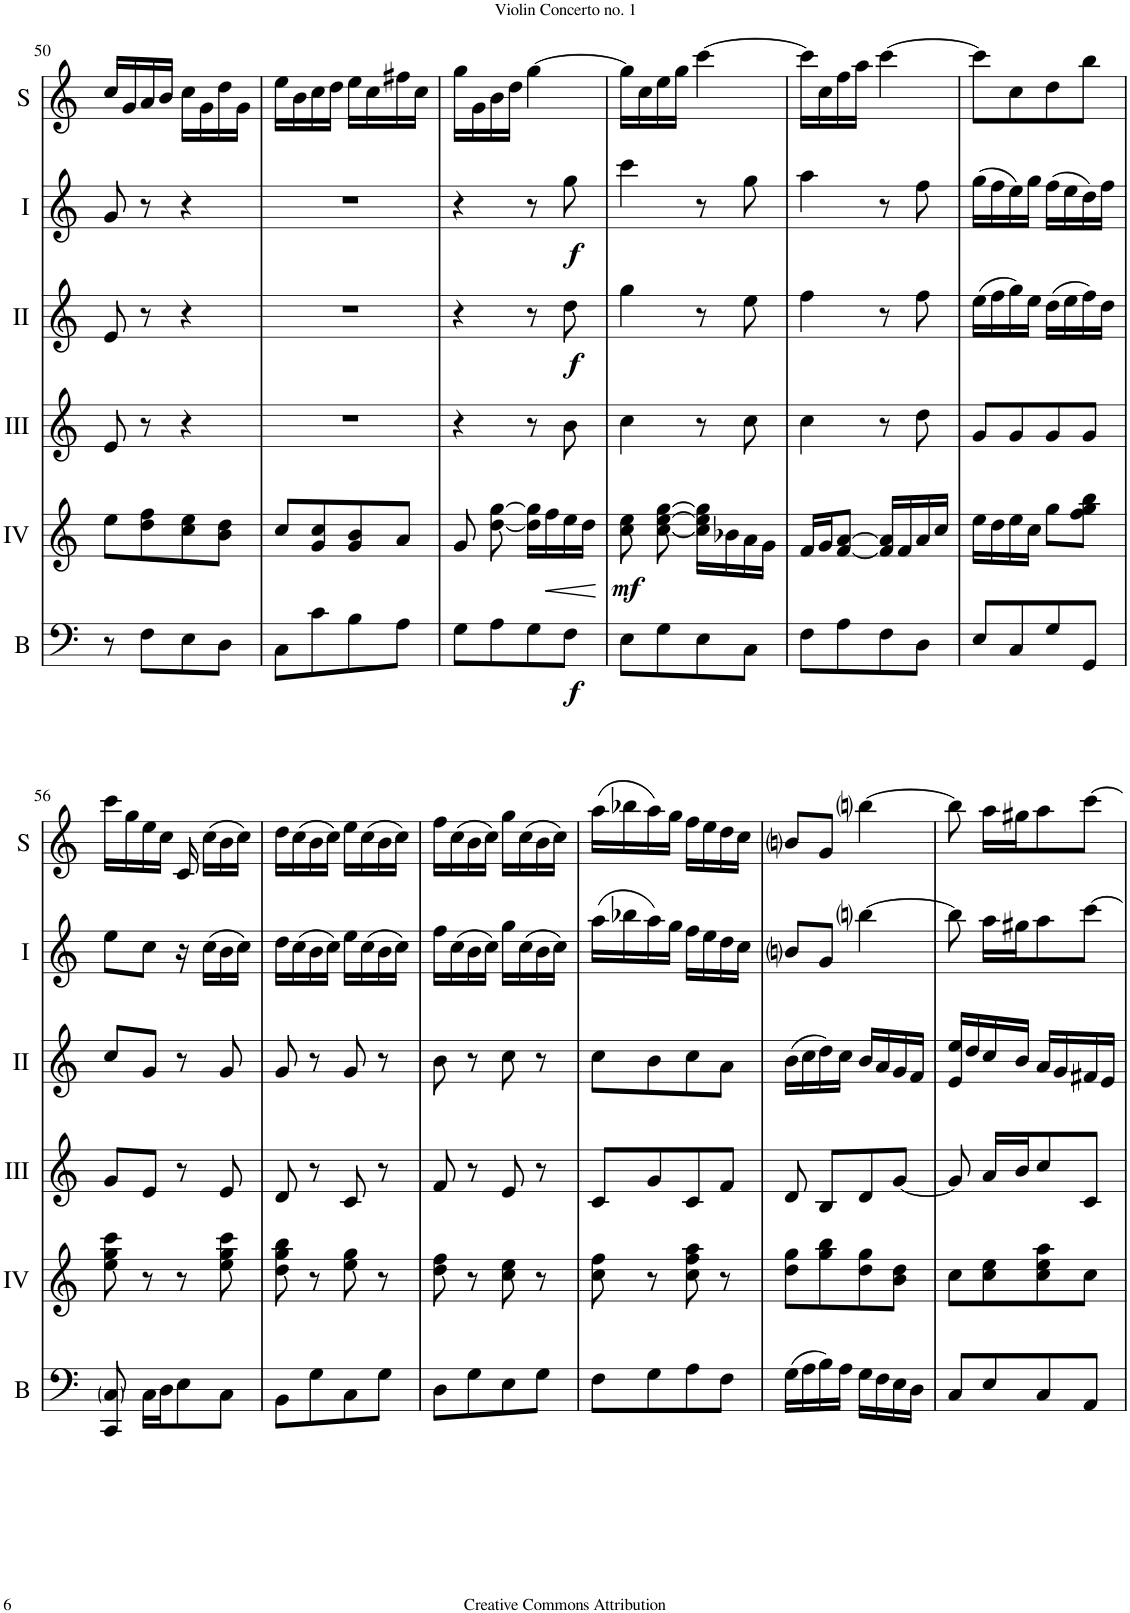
**kern	**dynam	**kern	**dynam	**kern	**kern	**dynam	**kern	**dynam	**kern
*part6	*part6	*part5	*part5	*part4	*part3	*part3	*part2	*part2	*part1
*staff6	*staff6	*staff5	*staff5	*staff4	*staff3	*staff3	*staff2	*staff2	*staff1
*I"Bass	*	*I"Acc. 4	*	*I"Acc. 3	*I"Acc. 2	*	*I"Acc. 1	*	*I"Solo
*I'B	*	*	*	*	*	*	*	*	*I'S
!!LO:PB:g=z
*clefF4	*	*clefG2	*	*clefG2	*clefG2	*	*clefG2	*	*clefG2
*Trd7c12	*	*Trd7c12	*	*	*	*	*	*	*
*k[]	*	*k[]	*	*k[]	*k[]	*	*k[]	*	*k[]
*M2/4	*	*M2/4	*	*M2/4	*M2/4	*	*M2/4	*	*M2/4
=50	=50	=50	=50	=50	=50	=50	=50	=50	=50
8r	.	8ee\L	.	8e/	8e/	.	8g/	.	16cc/LL
.	.	.	.	.	.	.	.	.	16g/
8F\L	.	8dd\ 8ff\	.	8r	8r	.	8r	.	16a/
.	.	.	.	.	.	.	.	.	16b/JJ
8E\	.	8cc\ 8ee\	.	4r	4r	.	4r	.	16cc\LL
.	.	.	.	.	.	.	.	.	16g\
8D\J	.	8b\ 8dd\J	.	.	.	.	.	.	16dd\
.	.	.	.	.	.	.	.	.	16g\JJ
=51	=51	=51	=51	=51	=51	=51	=51	=51	=51
8C\L	.	8cc/L	.	2r	2r	.	2r	.	16ee\LL
.	.	.	.	.	.	.	.	.	16b\
8c\	.	8g/ 8cc/	.	.	.	.	.	.	16cc\
.	.	.	.	.	.	.	.	.	16dd\JJ
8B\	.	8g/ 8b/	.	.	.	.	.	.	16ee\LL
.	.	.	.	.	.	.	.	.	16cc\
8A\J	.	8a/J	.	.	.	.	.	.	16ff#X\
.	.	.	.	.	.	.	.	.	16cc\JJ
=52	=52	=52	=52	=52	=52	=52	=52	=52	=52
8G\L	.	8g/	.	4r	4r	.	4r	.	16gg\LL
.	.	.	.	.	.	.	.	.	16g\
8A\	.	[8dd\ [8gg\	.	.	.	.	.	.	16b\
.	.	.	.	.	.	.	.	.	16dd\JJ
8G\	.	16dd\] 16gg\]LL	.	8r	8r	.	8r	.	[4gg\
!	!	!	!LO:HP:b	!	!	!	!	!	!
.	.	16ff\	<	.	.	.	.	.	.
!	!LO:DY:b	!	!	!	!	!LO:DY:b	!	!LO:DY:b	!
8F\J	f	16ee\	.	8b\	8dd\	f	8gg\	f	.
.	.	16dd\JJ	.	.	.	.	.	.	.
.	.	.	[	.	.	.	.	.	.
=53	=53	=53	=53	=53	=53	=53	=53	=53	=53
!	!	!	!LO:DY:b	!	!	!	!	!	!
8E\L	.	8cc\ 8ee\	mf	4cc\	4gg\	.	4ccc\	.	16gg\LL]
.	.	.	.	.	.	.	.	.	16cc\
8G\	.	[8cc\ [8ee\ [8gg\	.	.	.	.	.	.	16ee\
.	.	.	.	.	.	.	.	.	16gg\JJ
8E\	.	16cc\] 16ee\] 16gg\]LL	.	8r	8r	.	8r	.	[4ccc\
.	.	16b-X\	.	.	.	.	.	.	.
8C\J	.	16a\	.	8cc\	8ee\	.	8gg\	.	.
.	.	16g\JJ	.	.	.	.	.	.	.
=54	=54	=54	=54	=54	=54	=54	=54	=54	=54
8F\L	.	16f/LL	.	4cc\	4ff\	.	4aa\	.	16ccc\LL]
.	.	16g/J	.	.	.	.	.	.	16cc\
8A\	.	[8f/ [8a/J	.	.	.	.	.	.	16ff\
.	.	.	.	.	.	.	.	.	16aa\JJ
8F\	.	16f/] 16a/]LL	.	8r	8r	.	8r	.	[4ccc\
.	.	16f/	.	.	.	.	.	.	.
8D\J	.	16a/	.	8dd\	8ff\	.	8ff\	.	.
.	.	16cc/JJ	.	.	.	.	.	.	.
=55	=55	=55	=55	=55	=55	=55	=55	=55	=55
8E/L	.	16ee\LL	.	8g/L	(16ee\LL	.	(16gg\LL	.	8ccc\L]
.	.	16dd\	.	.	16ff\	.	16ff\	.	.
8C/	.	16ee\	.	8g/	16gg\)	.	16ee\)	.	8cc\
.	.	16cc\JJ	.	.	16ee\JJ	.	16gg\JJ	.	.
8G/	.	8gg\L	.	8g/	(16dd\LL	.	(16ff\LL	.	8dd\
.	.	.	.	.	16ee\	.	16ee\	.	.
8GG/J	.	8ff\ 8gg\ 8bb\J	.	8g/J	16ff\)	.	16dd\)	.	8bb\J
.	.	.	.	.	16dd\JJ	.	16ff\JJ	.	.
!!LO:LB:g=z
=56	=56	=56	=56	=56	=56	=56	=56	=56	=56
8CC/ 8C/	.	8ee\ 8gg\ 8ccc\	.	8g/L	8cc/L	.	8ee\L	.	16ccc\LL
.	.	.	.	.	.	.	.	.	16gg\
16C\LL	.	8r	.	8e/J	8g/J	.	8cc\J	.	16ee\
16D\J	.	.	.	.	.	.	.	.	16cc\JJ
8E\	.	8r	.	8r	8r	.	16r	.	16c/
.	.	.	.	.	.	.	(16cc\LL	.	(16cc\LL
8C\J	.	8ee\ 8gg\ 8ccc\	.	8e/	8g/	.	16b\	.	16b\
.	.	.	.	.	.	.	16cc\JJ)	.	16cc\JJ)
=57	=57	=57	=57	=57	=57	=57	=57	=57	=57
8BB\L	.	8dd\ 8gg\ 8bb\	.	8d/	8g/	.	16dd\LL	.	16dd\LL
.	.	.	.	.	.	.	(16cc\	.	(16cc\
8G\	.	8r	.	8r	8r	.	16b\	.	16b\
.	.	.	.	.	.	.	16cc\JJ)	.	16cc\JJ)
8C\	.	8ee\ 8gg\	.	8c/	8g/	.	16ee\LL	.	16ee\LL
.	.	.	.	.	.	.	(16cc\	.	(16cc\
8G\J	.	8r	.	8r	8r	.	16b\	.	16b\
.	.	.	.	.	.	.	16cc\JJ)	.	16cc\JJ)
=58	=58	=58	=58	=58	=58	=58	=58	=58	=58
8D\L	.	8dd\ 8ff\	.	8f/	8b\	.	16ff\LL	.	16ff\LL
.	.	.	.	.	.	.	(16cc\	.	(16cc\
8G\	.	8r	.	8r	8r	.	16b\	.	16b\
.	.	.	.	.	.	.	16cc\JJ)	.	16cc\JJ)
8E\	.	8cc\ 8ee\	.	8e/	8cc\	.	16gg\LL	.	16gg\LL
.	.	.	.	.	.	.	(16cc\	.	(16cc\
8G\J	.	8r	.	8r	8r	.	16b\	.	16b\
.	.	.	.	.	.	.	16cc\JJ)	.	16cc\JJ)
=59	=59	=59	=59	=59	=59	=59	=59	=59	=59
8F\L	.	8cc\ 8ff\	.	8c/L	8cc\L	.	(16aa\LL	.	(16aa\LL
.	.	.	.	.	.	.	16bb-X\	.	16bb-X\
8G\	.	8r	.	8g/	8b\	.	16aa\)	.	16aa\)
.	.	.	.	.	.	.	16gg\JJ	.	16gg\JJ
8A\	.	8cc\ 8ff\ 8aa\	.	8c/	8cc\	.	16ff\LL	.	16ff\LL
.	.	.	.	.	.	.	16ee\	.	16ee\
8F\J	.	8r	.	8f/J	8a\J	.	16dd\	.	16dd\
.	.	.	.	.	.	.	16cc\JJ	.	16cc\JJ
=60	=60	=60	=60	=60	=60	=60	=60	=60	=60
(16G\LL	.	8dd\ 8gg\L	.	8d/	(16b\LL	.	8bni/L	.	8bni/L
16A\	.	.	.	.	16cc\	.	.	.	.
16B\)	.	8gg\ 8bb\	.	8B/L	16dd\)	.	8g/J	.	8g/J
16A\JJ	.	.	.	.	16cc\JJ	.	.	.	.
16G\LL	.	8dd\ 8gg\	.	8d/	16b/LL	.	[4bbni\	.	[4bbni\
16F\	.	.	.	.	16a/	.	.	.	.
16E\	.	8b\ 8dd\J	.	[8g/J	16g/	.	.	.	.
16D\JJ	.	.	.	.	16f/JJ	.	.	.	.
=61	=61	=61	=61	=61	=61	=61	=61	=61	=61
8C/L	.	8cc\L	.	8g/]	16e/ 16ee/LL	.	8bb\]	.	8bb\]
.	.	.	.	.	16dd/	.	.	.	.
8E/	.	8cc\ 8ee\	.	16a/LL	16cc/	.	16aa\LL	.	16aa\LL
.	.	.	.	16b/J	16b/JJ	.	16gg#X\J	.	16gg#X\J
8C/	.	8cc\ 8ee\ 8aa\	.	8cc/	16a/LL	.	8aa\	.	8aa\
.	.	.	.	.	16g/	.	.	.	.
8AA/J	.	8cc\J	.	8c/J	16f#X/	.	[8ccc\J	.	[8ccc\J
.	.	.	.	.	16e/JJ	.	.	.	.
=	=	=	=	=	=	=	=	=	=
*-	*-	*-	*-	*-	*-	*-	*-	*-	*-
